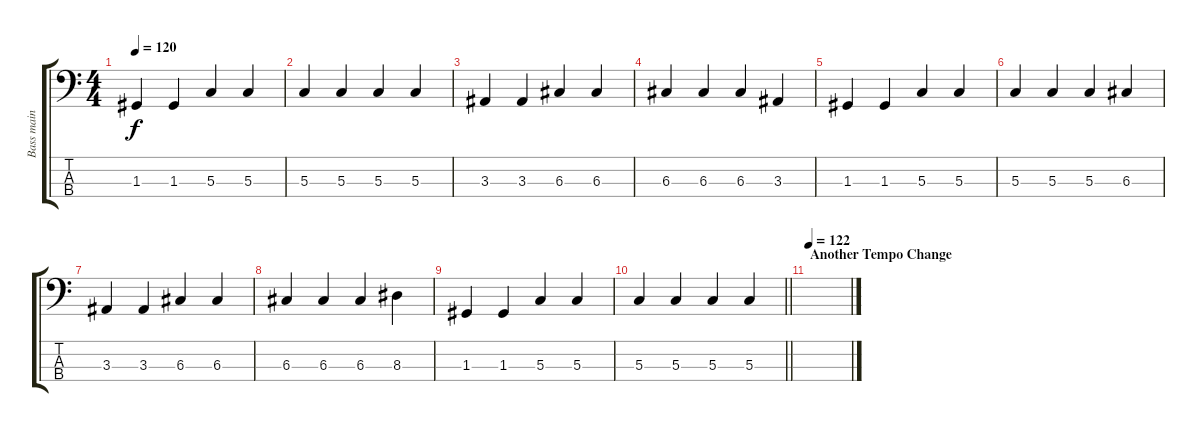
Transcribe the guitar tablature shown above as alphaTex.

\track ("Bass main" "Bass main") {instrument electricbasspick}
\staff {score tabs}
\tuning (F2 C2 G1 D1) {hide}
\ts (4 4)
\tempo 120
\clef f4
\ks c
1.3.4{dy f} 1.3.4 5.3.4 5.3.4 |
5.3.4 5.3.4 5.3.4 5.3.4 |
3.3.4 3.3.4 6.3.4 6.3.4 |
6.3.4 6.3.4 6.3.4 3.3.4 |
1.3.4 1.3.4 5.3.4 5.3.4 |
5.3.4 5.3.4 5.3.4 6.3.4 |
3.3.4 3.3.4 6.3.4 6.3.4 |
6.3.4 6.3.4 6.3.4 8.3.4 |
1.3.4 1.3.4 5.3.4 5.3.4 |
\barLineRight lightlight
5.3.4 5.3.4 5.3.4 5.3.4 |
\section ("" "Another Tempo Change")
\tempo 122
